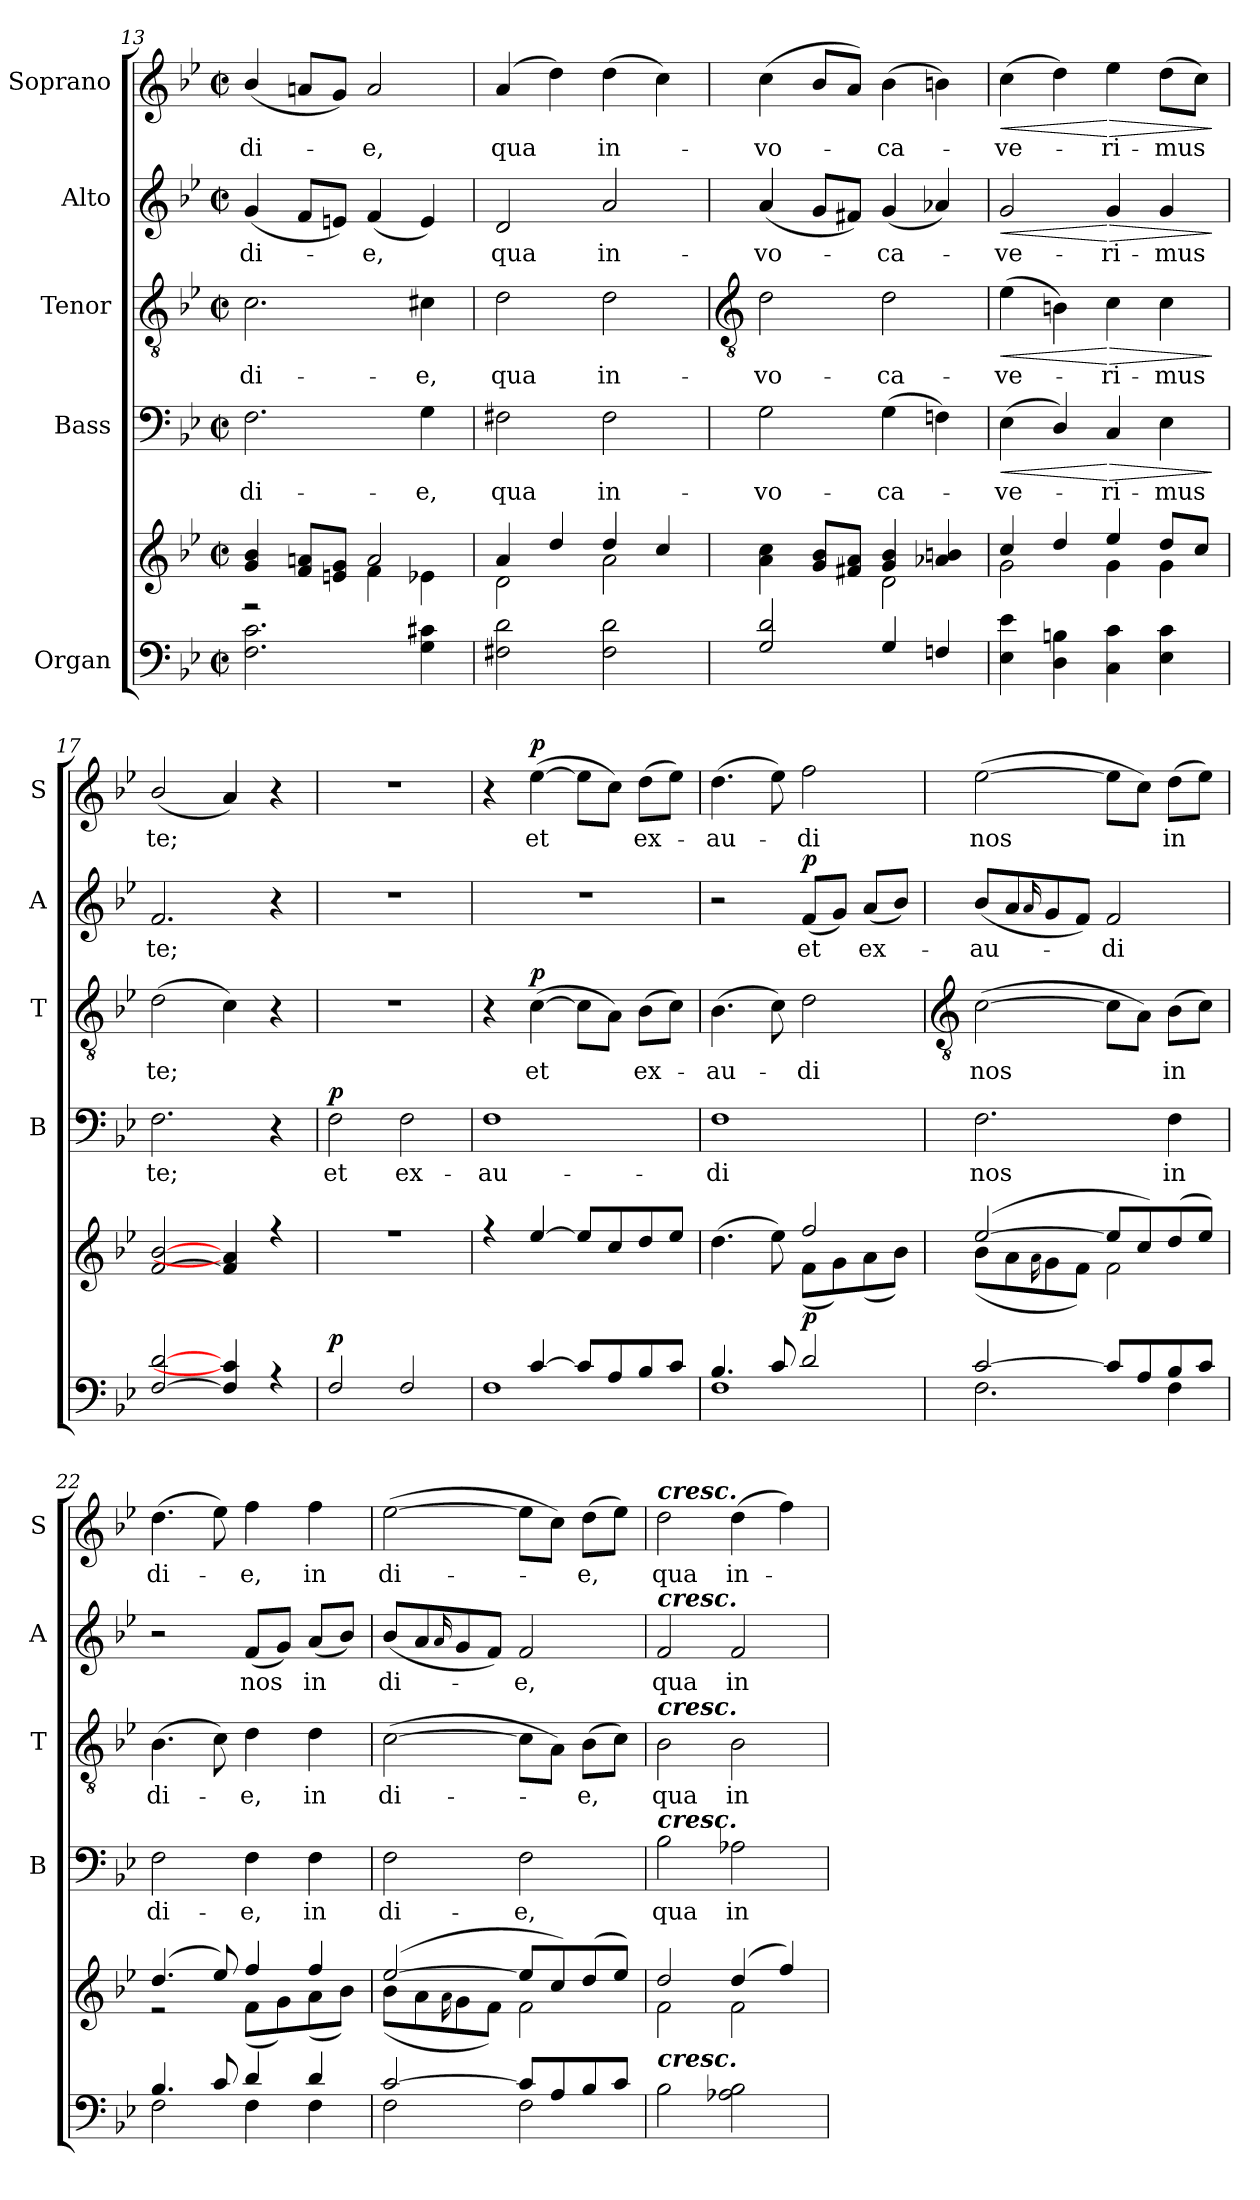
**kern	**kern	**dynam	**kern	**text	**dynam	**kern	**text	**dynam	**kern	**text	**dynam	**kern	**text	**dynam
*part5	*part5	*part5	*part4	*part4	*part4	*part3	*part3	*part3	*part2	*part2	*part2	*part1	*part1	*part1
*staff6	*staff5	*staff5/6	*staff4	*staff4	*staff4	*staff3	*staff3	*staff3	*staff2	*staff2	*staff2	*staff1	*staff1	*staff1
*I"Organ	*	*	*I"Bass	*	*	*I"Tenor	*	*	*I"Alto	*	*	*I"Soprano	*	*
*	*	*	*I'B	*	*	*I'T	*	*	*I'A	*	*	*I'S	*	*
*clefF4	*clefG2	*	*clefF4	*	*	*clefGv2	*	*	*clefG2	*	*	*clefG2	*	*
*k[b-e-]	*k[b-e-]	*	*k[b-e-]	*	*	*k[b-e-]	*	*	*k[b-e-]	*	*	*k[b-e-]	*	*
*B-:	*B-:	*	*B-:	*	*	*B-:	*	*	*B-:	*	*	*B-:	*	*
*M2/2	*M2/2	*	*M2/2	*	*	*M2/2	*	*	*M2/2	*	*	*M2/2	*	*
*met(c|)	*met(c|)	*	*met(c|)	*	*	*met(c|)	*	*	*met(c|)	*	*	*met(c|)	*	*
=13	=13	=13	=13	=13	=13	=13	=13	=13	=13	=13	=13	=13	=13	=13
*	*^	*	*	*	*	*	*	*	*	*	*	*	*	*
!	!	!	!	!	!LO:LY:b	!	!	!LO:LY:b	!	!	!LO:LY:b	!	!	!LO:LY:b	!
2.F 2.c	4g 4b-	2r	.	2.F	di-	.	2.c	di-	.	(<4g	di-	.	(<4b-/	di-	.
.	8f 8anL	.	.	.	.	.	.	.	.	8fL	.	.	8anL	.	.
.	8en 8gJ	.	.	.	.	.	.	.	.	8enJ)	.	.	8gJ)	.	.
!	!	!	!	!	!	!	!	!	!	!	!LO:LY:b	!	!	!LO:LY:b	!
.	2a	4f\	.	.	.	.	.	.	.	(<4f	e,	.	2a	e,	.
!	!	!	!	!	!LO:LY:b	!	!	!LO:LY:b	!	!	!	!	!	!	!
4G 4c#X	.	4e-\	.	4G	-e,	.	4c#X	-e,	.	4e)	.	.	.	.	.
=14	=14	=14	=14	=14	=14	=14	=14	=14	=14	=14	=14	=14	=14	=14	=14
!	!	!	!	!	!LO:LY:b	!	!	!LO:LY:b	!	!	!LO:LY:b	!	!	!LO:LY:b	!
2F#X 2d	4a	2d\	.	2F#X	qua	.	2d	qua	.	2d	qua	.	(4a	qua	.
.	4dd/	.	.	.	.	.	.	.	.	.	.	.	4dd)	.	.
!	!	!	!	!	!LO:LY:b	!	!	!LO:LY:b	!	!	!LO:LY:b	!	!	!LO:LY:b	!
2F# 2d	4dd/	2a\	.	2F#	in-	.	2d	in-	.	2a	in-	.	(>4dd	in-	.
.	4cc/	.	.	.	.	.	.	.	.	.	.	.	4cc)	.	.
!!LO:LB:g=z
=15	=15	=15	=15	=15	=15	=15	=15	=15	=15	=15	=15	=15	=15	=15	=15
*	*	*	*	*	*	*	*clefGv2	*	*	*	*	*	*	*	*
*^	*	*	*	*	*	*	*	*	*	*	*	*	*	*	*
!	!	!	!	!	!	!LO:LY:b	!	!	!LO:LY:b	!	!	!LO:LY:b	!	!	!LO:LY:b	!
2G 2d	1ryy	4a 4cc	2ryy	.	2G	-vo-	.	2d	-vo-	.	(<4a	-vo-	.	(<4cc	vo-	.
.	.	8g 8b-L	.	.	.	.	.	.	.	.	8gL	.	.	8b-L	.	.
.	.	8f#X 8aJ	.	.	.	.	.	.	.	.	8f#XJ)	.	.	8aJ)	.	.
!	!	!	!	!	!	!LO:LY:b	!	!	!LO:LY:b	!	!	!LO:LY:b	!	!	!LO:LY:b	!
4G	.	4g 4b-	2d\	.	(>4G	-ca-	.	2d	-ca-	.	(<4g	ca-	.	(>4b-	ca-	.
4Fn	.	4a-X 4bn	.	.	4Fn)	.	.	.	.	.	4a-X)	.	.	4bn)	.	.
=16	=16	=16	=16	=16	=16	=16	=16	=16	=16	=16	=16	=16	=16	=16	=16	=16
!	!	!	!	!	!	!LO:LY:b	!LO:HP:b	!	!LO:LY:b	!LO:HP:b	!	!LO:LY:b	!LO:HP:b	!	!LO:LY:b	!LO:HP:b
4E- 4e-	1ryy	4cc/	2g\	.	(<4E-	ve-	<	(>4e-	-ve-	<	2g	ve-	<	(>4cc	ve-	<
4D 4Bn	.	4dd/	.	.	4D/)	.	.	4Bn)	.	.	.	.	.	4dd)	.	.
!	!	!	!	!	!	!LO:LY:b	!LO:HP:n=1:b	!	!LO:LY:b	!LO:HP:n=1:b	!	!LO:LY:b	!LO:HP:n=1:b	!	!LO:LY:b	!LO:HP:n=1:b
4C 4c	.	4ee-/	4g\	.	4C	ri-	[ >	4c	ri-	[ >	4g	-ri-	[ >	4ee-	ri-	[ >
!	!	!	!	!	!	!LO:LY:b	!	!	!LO:LY:b	!	!	!LO:LY:b	!	!	!LO:LY:b	!
4E- 4c	.	8dd/L	4g\	.	4E-	-mus	.	4c	-mus	.	4g	-mus	.	(>8ddL	-mus	.
.	.	8cc/J	.	.	.	.	.	.	.	.	.	.	.	8ccJ)	.	.
*v	*v	*	*	*	*	*	*	*	*	*	*	*	*	*	*	*
*	*v	*v	*	*	*	*	*	*	*	*	*	*	*	*	*
.	.	.	.	.	]	.	.	]	.	.	]	.	.	]
=17	=17	=17	=17	=17	=17	=17	=17	=17	=17	=17	=17	=17	=17	=17
*^	*^	*	*	*	*	*	*	*	*	*	*	*	*	*
!	!	!	!	!	!	!LO:LY:b	!	!	!LO:LY:b	!	!	!LO:LY:b	!	!	!LO:LY:b	!
[2F [2d	1ryy	[2f/ [2b-/	1ryy	.	2.F	te;	.	(>2d	te;	.	2.f	te;	.	(<2b-/	te;	.
4F] 4c]	.	4f] 4a]	.	.	.	.	.	4c)	.	.	.	.	.	4a)	.	.
4r	.	4r	.	.	4r	.	.	4r	.	.	4r	.	.	4r	.	.
=18	=18	=18	=18	=18	=18	=18	=18	=18	=18	=18	=18	=18	=18	=18	=18	=18
!	!	!	!	!LO:DY:a=2	!	!LO:LY:b	!LO:DY:b	!	!	!	!	!	!	!	!	!
2F	1ryy	1r	1ryy	p	2F	et	p	1r	.	.	1r	.	.	1r	.	.
!	!	!	!	!	!	!LO:LY:b	!	!	!	!	!	!	!	!	!	!
2F	.	.	.	.	2F	ex-	.	.	.	.	.	.	.	.	.	.
=19	=19	=19	=19	=19	=19	=19	=19	=19	=19	=19	=19	=19	=19	=19	=19	=19
!	!	!	!	!	!	!LO:LY:b	!	!	!	!	!	!	!	!	!	!
4ryy	1F\	4r	1ryy	.	1F	-au-	.	4r	.	.	1r	.	.	4r	.	.
!	!	!	!	!	!	!	!	!	!LO:LY:b	!LO:DY:b	!	!	!	!	!LO:LY:b	!LO:DY:b
[4c/	.	[4ee-	.	.	.	.	.	(>[4c	et	p	.	.	.	(>[4ee-	et	p
8c/L]	.	8ee-L]	.	.	.	.	.	8cL]	.	.	.	.	.	8ee-L]	.	.
8A/	.	8cc	.	.	.	.	.	8AJ)	.	.	.	.	.	8ccJ)	.	.
!	!	!	!	!	!	!	!	!	!LO:LY:b	!	!	!	!	!	!LO:LY:b	!
8B-/	.	8dd	.	.	.	.	.	(>8B-L	ex-	.	.	.	.	(>8ddL	ex-	.
8c/J	.	8ee-J	.	.	.	.	.	8cJ)	.	.	.	.	.	8ee-J)	.	.
=20	=20	=20	=20	=20	=20	=20	=20	=20	=20	=20	=20	=20	=20	=20	=20	=20
!	!	!	!	!	!	!LO:LY:b	!	!	!LO:LY:b	!	!	!	!	!	!LO:LY:b	!
4.B-/	1F\	(>4.dd\	2ryy	.	1F	-di	.	(>4.B-	au-	.	2r	.	.	(>4.dd	au-	.
8c/	.	8ee-\)	.	.	.	.	.	8c)	.	.	.	.	.	8ee-)	.	.
!	!	!	!	!LO:DY:b	!	!	!	!	!LO:LY:b	!	!	!LO:LY:b	!LO:DY:b	!	!LO:LY:b	!
2d/	.	2ff/	(<8f\L	p	.	.	.	2d	di	.	(<8fL	et	p	2ff	di	.
.	.	.	8g\)	.	.	.	.	.	.	.	8gJ)	.	.	.	.	.
!	!	!	!	!	!	!	!	!	!	!	!	!LO:LY:b	!	!	!	!
.	.	.	(<8a\	.	.	.	.	.	.	.	(<8aL	ex-	.	.	.	.
.	.	.	8b-\J)	.	.	.	.	.	.	.	8b-J)	.	.	.	.	.
!!LO:LB:g=z
=21	=21	=21	=21	=21	=21	=21	=21	=21	=21	=21	=21	=21	=21	=21	=21	=21
*	*	*	*	*	*	*	*	*clefGv2	*	*	*	*	*	*	*	*
!	!	!	!	!	!	!LO:LY:b	!	!	!LO:LY:b	!	!	!LO:LY:b	!	!	!LO:LY:b	!
[2c/	2.F\	(>[2ee-/	(<8b-\L	.	2.F	nos	.	(>[2c	nos	.	(<8b-L	au-	.	(>[2ee-	nos	.
.	.	.	8a\	.	.	.	.	.	.	.	8a	.	.	.	.	.
.	.	.	16qqa\L	.	.	.	.	.	.	.	16qqaL	.	.	.	.	.
.	.	.	8g\	.	.	.	.	.	.	.	8g	.	.	.	.	.
.	.	.	8f\J)	.	.	.	.	.	.	.	8fJ)	.	.	.	.	.
!	!	!	!	!	!	!	!	!	!	!	!	!LO:LY:b	!	!	!	!
8c/L]	.	8ee-/L]	2f\	.	.	.	.	8cL]	.	.	2f	di	.	8ee-L]	.	.
8A/	.	8cc/)	.	.	.	.	.	8AJ)	.	.	.	.	.	8ccJ)	.	.
!	!	!	!	!	!	!LO:LY:b	!	!	!LO:LY:b	!	!	!	!	!	!LO:LY:b	!
8B-/	4F\	(>8dd/	.	.	4F	in	.	(>8B-L	in	.	.	.	.	(>8ddL	in	.
8c/J	.	8ee-/J)	.	.	.	.	.	8cJ)	.	.	.	.	.	8ee-J)	.	.
=22	=22	=22	=22	=22	=22	=22	=22	=22	=22	=22	=22	=22	=22	=22	=22	=22
!	!	!	!	!	!	!LO:LY:b	!	!	!LO:LY:b	!	!	!	!	!	!LO:LY:b	!
4.B-/	2F\	(>4.dd/	2r	.	2F	di-	.	(>4.B-	di-	.	2r	.	.	(>4.dd	di-	.
8c/	.	8ee-/)	.	.	.	.	.	8c)	.	.	.	.	.	8ee-)	.	.
!	!	!	!	!	!	!LO:LY:b	!	!	!LO:LY:b	!	!	!LO:LY:b	!	!	!LO:LY:b	!
4d/	4F\	4ff/	(<8f\L	.	4F	-e,	.	4d	e,	.	(<8fL	nos	.	4ff	e,	.
.	.	.	8g\)	.	.	.	.	.	.	.	8gJ)	.	.	.	.	.
!	!	!	!	!	!	!LO:LY:b	!	!	!LO:LY:b	!	!	!LO:LY:b	!	!	!LO:LY:b	!
4d/	4F\	4ff/	(<8a\	.	4F	in	.	4d	in	.	(<8aL	in	.	4ff	in	.
.	.	.	8b-\J)	.	.	.	.	.	.	.	8b-J)	.	.	.	.	.
=23	=23	=23	=23	=23	=23	=23	=23	=23	=23	=23	=23	=23	=23	=23	=23	=23
!	!	!	!	!	!	!LO:LY:b	!	!	!LO:LY:b	!	!	!LO:LY:b	!	!	!LO:LY:b	!
[2c/	2F\	(>[2ee-/	(<8b-\L	.	2F	di-	.	(>[2c	di-	.	(<8b-L	di-	.	(>[2ee-	di-	.
.	.	.	8a\	.	.	.	.	.	.	.	8a	.	.	.	.	.
.	.	.	16qqa\L	.	.	.	.	.	.	.	16qqaL	.	.	.	.	.
.	.	.	8g\	.	.	.	.	.	.	.	8g	.	.	.	.	.
.	.	.	8f\J)	.	.	.	.	.	.	.	8fJ)	.	.	.	.	.
!	!	!	!	!	!	!LO:LY:b	!	!	!	!	!	!LO:LY:b	!	!	!	!
8c/L]	2F\	8ee-/L]	2f\	.	2F	-e,	.	8cL]	.	.	2f	e,	.	8ee-L]	.	.
8A/	.	8cc/)	.	.	.	.	.	8AJ)	.	.	.	.	.	8ccJ)	.	.
!	!	!	!	!	!	!	!	!	!LO:LY:b	!	!	!	!	!	!LO:LY:b	!
8B-/	.	(>8dd/	.	.	.	.	.	(>8B-L	e,	.	.	.	.	(>8ddL	e,	.
8c/J	.	8ee-/J)	.	.	.	.	.	8cJ)	.	.	.	.	.	8ee-J)	.	.
=24	=24	=24	=24	=24	=24	=24	=24	=24	=24	=24	=24	=24	=24	=24	=24	=24
!	!	!	!	!	!	!	!	!	!	!	!	!	!	!LO:TX:a:Bi:t=cresc.	!	!
!	!	!	!	!	!	!	!	!	!	!	!LO:TX:a:Bi:t=cresc.	!	!	!	!	!
!	!	!	!	!	!	!	!	!LO:TX:a:Bi:t=cresc.	!	!	!	!	!	!	!	!
!	!	!	!	!	!LO:TX:a:Bi:t=cresc.	!	!	!	!	!	!	!	!	!	!	!
!LO:TX:a:Bi:t=cresc.	!	!	!	!	!	!	!	!	!	!	!	!	!	!	!	!
!	!	!	!	!	!	!LO:LY:b	!	!	!LO:LY:b	!	!	!LO:LY:b	!	!	!LO:LY:b	!
1ryy	2B-\	2dd/	2f\	.	2B-	qua	.	2B-	qua	.	2f	qua	.	2dd	qua	.
!	!	!	!	!	!	!LO:LY:b	!	!	!LO:LY:b	!	!	!LO:LY:b	!	!	!LO:LY:b	!
.	2A-X\ 2B-\	(>4dd/	2f\	.	2A-X	in-	.	2B-	in-	.	2f	in-	.	(>4dd	in-	.
.	.	4ff/)	.	.	.	.	.	.	.	.	.	.	.	4ff)	.	.
*v	*v	*	*	*	*	*	*	*	*	*	*	*	*	*	*	*
*	*v	*v	*	*	*	*	*	*	*	*	*	*	*	*	*
=	=	=	=	=	=	=	=	=	=	=	=	=	=	=
*-	*-	*-	*-	*-	*-	*-	*-	*-	*-	*-	*-	*-	*-	*-
